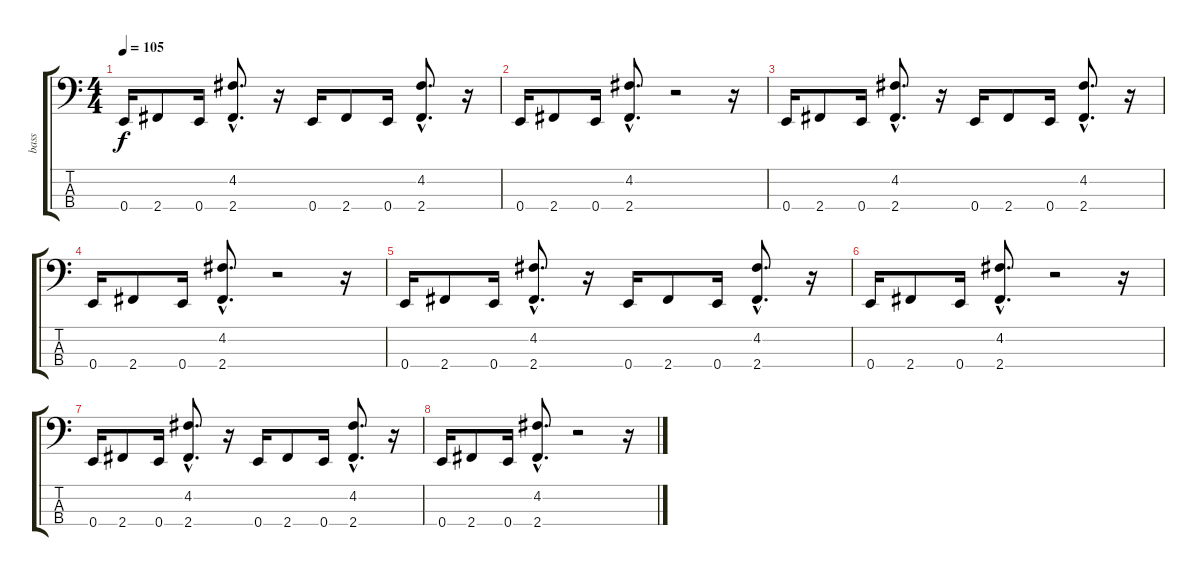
\track ("bass" "bass") {instrument electricbassfinger}
\staff {score tabs}
\tuning (G2 D2 A1 E1) {hide}
\ts (4 4)
\tempo 105
\clef f4
\ks c
0.4.16{dy f} 2.4.8 0.4.16 (4.2{hac} 2.4{hac}).8{d} r.16 0.4.16 2.4.8 0.4.16 (4.2{hac} 2.4{hac}).8{d} r.16 |
0.4.16 2.4.8 0.4.16 (4.2{hac} 2.4{hac}).8{d} r.2 r.16 |
0.4.16 2.4.8 0.4.16 (4.2{hac} 2.4{hac}).8{d} r.16 0.4.16 2.4.8 0.4.16 (4.2{hac} 2.4{hac}).8{d} r.16 |
0.4.16 2.4.8 0.4.16 (4.2{hac} 2.4{hac}).8{d} r.2 r.16 |
0.4.16 2.4.8 0.4.16 (4.2{hac} 2.4{hac}).8{d} r.16 0.4.16 2.4.8 0.4.16 (4.2{hac} 2.4{hac}).8{d} r.16 |
0.4.16 2.4.8 0.4.16 (4.2{hac} 2.4{hac}).8{d} r.2 r.16 |
0.4.16 2.4.8 0.4.16 (4.2{hac} 2.4{hac}).8{d} r.16 0.4.16 2.4.8 0.4.16 (4.2{hac} 2.4{hac}).8{d} r.16 |
0.4.16 2.4.8 0.4.16 (4.2{hac} 2.4{hac}).8{d} r.2 r.16
